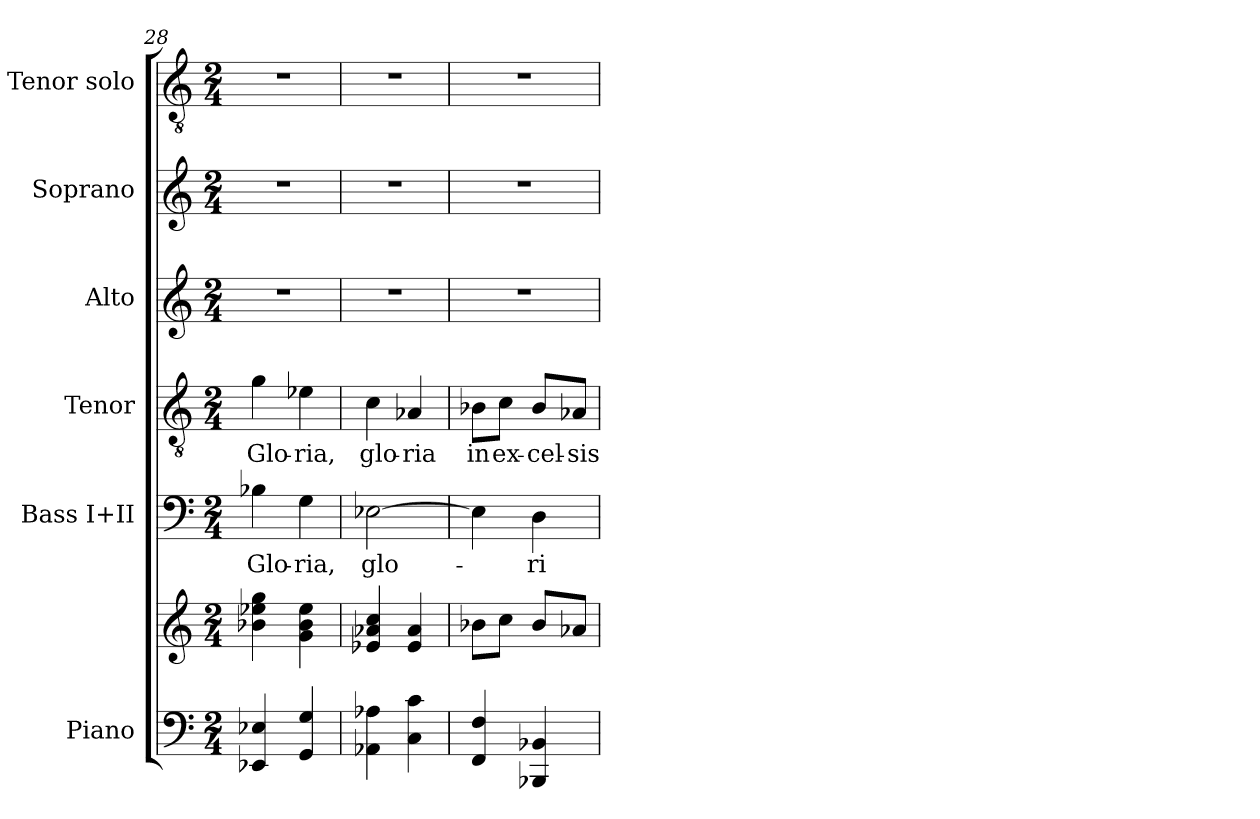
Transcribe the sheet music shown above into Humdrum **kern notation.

**kern	**kern	**kern	**text	**kern	**text	**kern	**kern	**kern
*part6	*part6	*part5	*part5	*part4	*part4	*part3	*part2	*part1
*staff7	*staff6	*staff5	*staff5	*staff4	*staff4	*staff3	*staff2	*staff1
*I"Piano	*	*I"Bass I+II	*	*I"Tenor	*	*I"Alto	*I"Soprano	*I"Tenor solo
*I'Pno.	*	*I'B.I+II	*	*I'T.	*	*I'A.	*I'S.	*I'T.s
*clefF4	*clefG2	*clefF4	*	*clefGv2	*	*clefG2	*clefG2	*clefGv2
*k[]	*k[]	*k[]	*	*k[]	*	*k[]	*k[]	*k[]
*M2/4	*M2/4	*M2/4	*	*M2/4	*	*M2/4	*M2/4	*M2/4
=28	=28	=28	=28	=28	=28	=28	=28	=28
4EE-X/ 4E-X/	4b-X\ 4ee-X\ 4gg\	4B-X\	Glo-	4g\	Glo-	2r	2r	2r
4GG/ 4G/	4g\ 4b-\ 4ee-\	4G\	-ria,	4e-X\	-ria,	.	.	.
!!LO:LB:g=z
=29	=29	=29	=29	=29	=29	=29	=29	=29
4AA-X\ 4A-X\	4e-X/ 4a-X/ 4cc/	[2E-X\	glo-	4c\	glo-	2r	2r	2r
4C\ 4c\	4e-/ 4a-/	.	.	4A-X/	-ria	.	.	.
=30	=30	=30	=30	=30	=30	=30	=30	=30
4FF/ 4F/	8b-X\L	4E-\]	.	8B-X\L	in	2r	2r	2r
.	8cc\J	.	.	8c\J	ex-	.	.	.
4BBB-X/ 4BB-X/	8b-/L	4D\	-ri-	8B-/L	-cel-	.	.	.
.	8a-X/J	.	.	8A-X/J	-sis	.	.	.
=	=	=	=	=	=	=	=	=
*-	*-	*-	*-	*-	*-	*-	*-	*-
